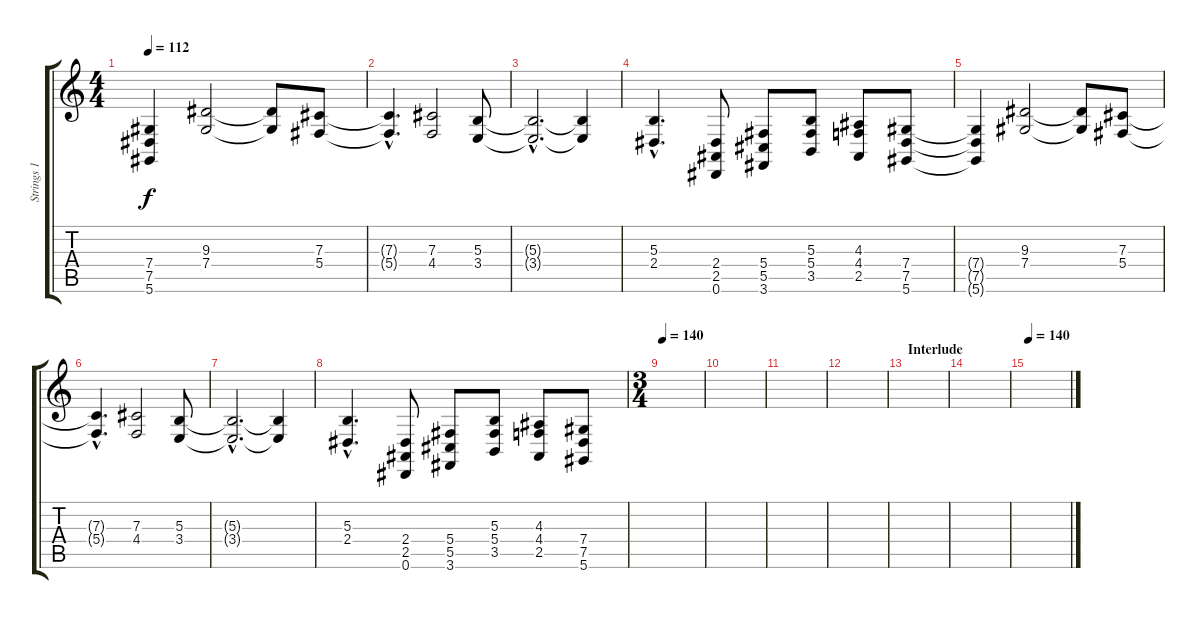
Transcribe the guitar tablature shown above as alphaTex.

\track ("Strings 1" "Strings 1") {instrument stringensemble1}
\staff {score tabs}
\tuning (Eb4 Bb3 Gb3 Db3 Ab2 Eb2) {hide}
\ts (4 4)
\tempo 112
\clef g2
\ks c
(7.4{t} 7.5{t} 5.6{t}).4{dy f} (9.3 7.4).2 (9.3{t} 7.4{t}).8 (7.3 5.4).8 |
(7.3{hac t} 5.4{hac t}).4{d} (7.3 4.4).2 (5.3 3.4).8 |
(5.3{hac t} 3.4{hac t}).2{d} (5.3{t} 3.4{t}).4 |
(5.3{hac} 2.4{hac}).4{d} (2.4 2.5 0.6).8 (5.4 5.5 3.6).8 (5.3 5.4 3.5).8 (4.3 4.4 2.5).8 (7.4 7.5 5.6).8 |
(7.4{t} 7.5{t} 5.6{t}).4 (9.3 7.4).2 (9.3{t} 7.4{t}).8 (7.3 5.4).8 |
(7.3{hac t} 5.4{hac t}).4{d} (7.3 4.4).2 (5.3 3.4).8 |
(5.3{hac t} 3.4{hac t}).2{d} (5.3{t} 3.4{t}).4 |
(5.3{hac} 2.4{hac}).4{d} (2.4 2.5 0.6).8 (5.4 5.5 3.6).8 (5.3 5.4 3.5).8 (4.3 4.4 2.5).8 (7.4 7.5 5.6).8 |
\ts (3 4)
\tempo 140
|
|
|
|
\section ("" "Interlude")
|
|
\tempo 140
